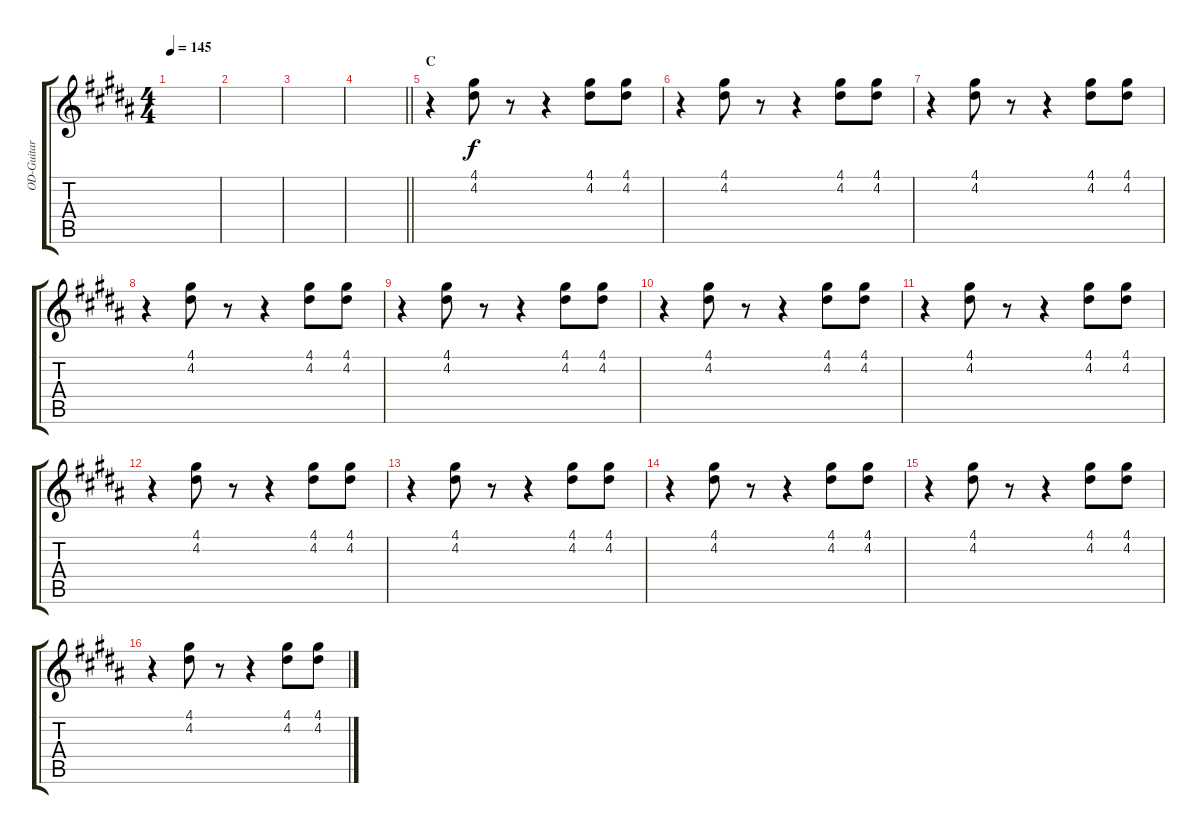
\track ("OD-Guitar" "OD-Guitar") {instrument overdrivenguitar}
\staff {score tabs}
\tuning (E4 B3 G3 D3 A2 E2) {hide}
\ts (4 4)
\tempo 145
\clef g2
\ks b
|
|
|
\barLineRight lightlight
|
\section ("" "C")
r.4 (4.1 4.2).8 r.8 r.4 (4.1 4.2).8 (4.1 4.2).8 |
r.4 (4.1 4.2).8 r.8 r.4 (4.1 4.2).8 (4.1 4.2).8 |
r.4 (4.1 4.2).8 r.8 r.4 (4.1 4.2).8 (4.1 4.2).8 |
r.4 (4.1 4.2).8 r.8 r.4 (4.1 4.2).8 (4.1 4.2).8 |
r.4 (4.1 4.2).8 r.8 r.4 (4.1 4.2).8 (4.1 4.2).8 |
r.4 (4.1 4.2).8 r.8 r.4 (4.1 4.2).8 (4.1 4.2).8 |
r.4 (4.1 4.2).8 r.8 r.4 (4.1 4.2).8 (4.1 4.2).8 |
r.4 (4.1 4.2).8 r.8 r.4 (4.1 4.2).8 (4.1 4.2).8 |
r.4 (4.1 4.2).8 r.8 r.4 (4.1 4.2).8 (4.1 4.2).8 |
r.4 (4.1 4.2).8 r.8 r.4 (4.1 4.2).8 (4.1 4.2).8 |
r.4 (4.1 4.2).8 r.8 r.4 (4.1 4.2).8 (4.1 4.2).8 |
r.4 (4.1 4.2).8 r.8 r.4 (4.1 4.2).8 (4.1 4.2).8
